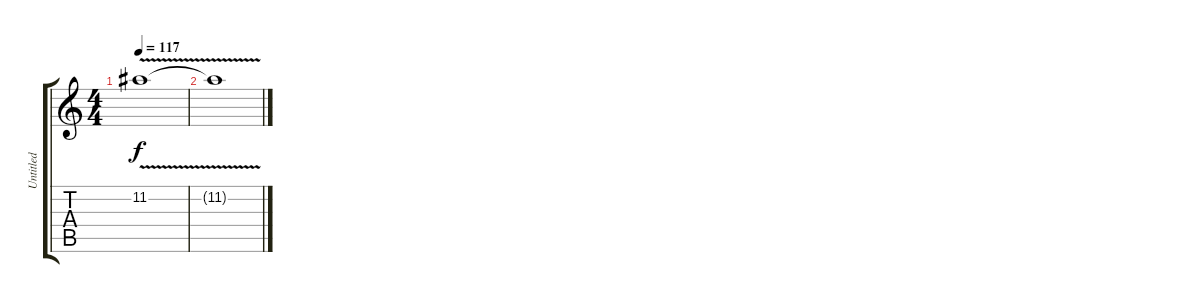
\track ("Untitled" "Untitled") {instrument distortionguitar}
\staff {score tabs}
\tuning (E4 B3 G3 D3 A2 E2) {hide}
\ts (4 4)
\tempo 117
\clef g2
\ks c
11.2{v}.1{dy f} |
11.2{v t}.1
